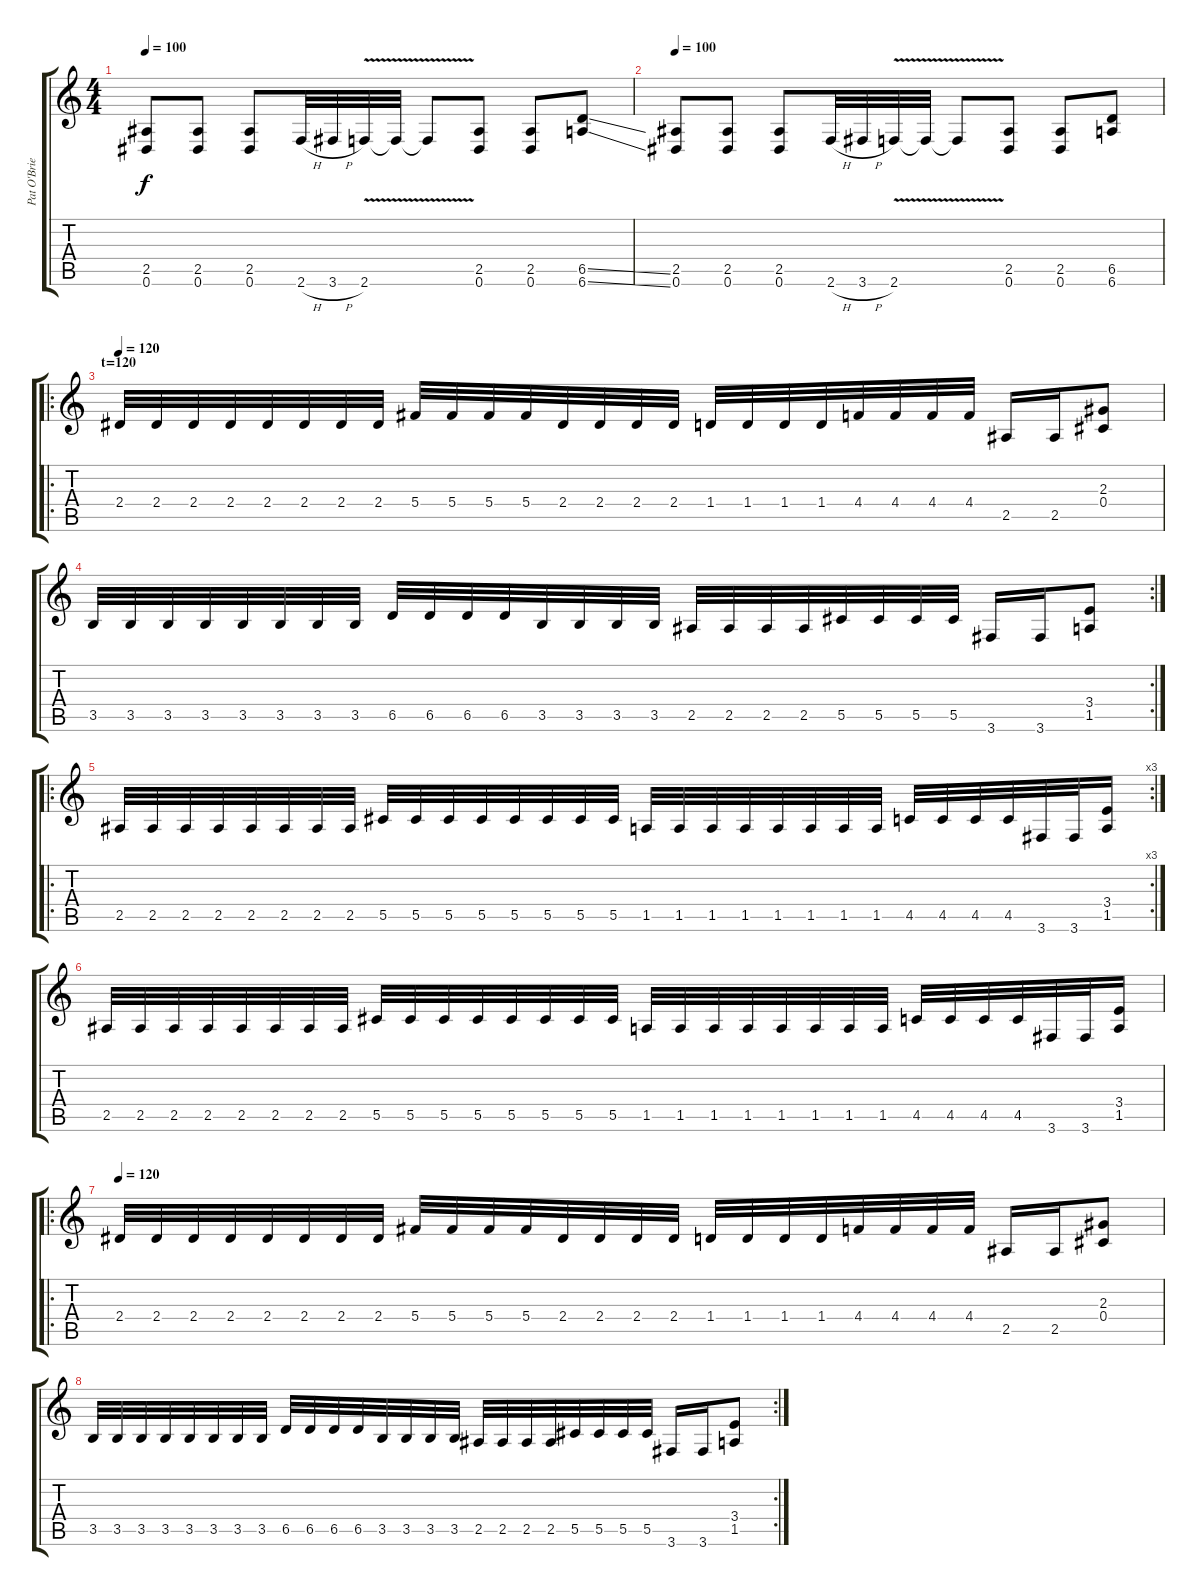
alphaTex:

\track ("Pat O'Brien" "Pat O'Brie") {instrument distortionguitar}
\staff {score tabs}
\tuning (Eb4 Bb3 Gb3 Db3 Ab2 Eb2) {hide}
\ts (4 4)
\tempo 120
\tempo 100
\clef g2
\ks c
(2.5 0.6).8{dy f} (2.5 0.6).8 (2.5 0.6).8 2.6{h}.32 3.6{h}.32 2.6{v}.32 2.6{v t}.32 2.6{t}.8 (2.5 0.6).8 (2.5 0.6).8 (6.5{ss} 6.6{ss}).8 |
\tempo 120
\tempo 100
(2.5 0.6).8 (2.5 0.6).8 (2.5 0.6).8 2.6{h}.32 3.6{h}.32 2.6{v}.32 2.6{v t}.32 2.6{t}.8 (2.5 0.6).8 (2.5 0.6).8 (6.5 6.6).8 |
\ro
\section ("" "t=120")
\tempo 120
2.4.32 2.4.32 2.4.32 2.4.32 2.4.32 2.4.32 2.4.32 2.4.32 5.4.32 5.4.32 5.4.32 5.4.32 2.4.32 2.4.32 2.4.32 2.4.32 1.4.32 1.4.32 1.4.32 1.4.32 4.4.32 4.4.32 4.4.32 4.4.32 2.5.16 2.5.16 (2.3 0.4).8 |
\rc 2
3.5.32 3.5.32 3.5.32 3.5.32 3.5.32 3.5.32 3.5.32 3.5.32 6.5.32 6.5.32 6.5.32 6.5.32 3.5.32 3.5.32 3.5.32 3.5.32 2.5.32 2.5.32 2.5.32 2.5.32 5.5.32 5.5.32 5.5.32 5.5.32 3.6.16 3.6.16 (3.4 1.5).8 |
\ro
\rc 3
2.5.32 2.5.32 2.5.32 2.5.32 2.5.32 2.5.32 2.5.32 2.5.32 5.5.32 5.5.32 5.5.32 5.5.32 5.5.32 5.5.32 5.5.32 5.5.32 1.5.32 1.5.32 1.5.32 1.5.32 1.5.32 1.5.32 1.5.32 1.5.32 4.5.32 4.5.32 4.5.32 4.5.32 3.6.32 3.6.32 (3.4 1.5).16 |
2.5.32 2.5.32 2.5.32 2.5.32 2.5.32 2.5.32 2.5.32 2.5.32 5.5.32 5.5.32 5.5.32 5.5.32 5.5.32 5.5.32 5.5.32 5.5.32 1.5.32 1.5.32 1.5.32 1.5.32 1.5.32 1.5.32 1.5.32 1.5.32 4.5.32 4.5.32 4.5.32 4.5.32 3.6.32 3.6.32 (3.4 1.5).16 |
\ro
\tempo 120
2.4.32 2.4.32 2.4.32 2.4.32 2.4.32 2.4.32 2.4.32 2.4.32 5.4.32 5.4.32 5.4.32 5.4.32 2.4.32 2.4.32 2.4.32 2.4.32 1.4.32 1.4.32 1.4.32 1.4.32 4.4.32 4.4.32 4.4.32 4.4.32 2.5.16 2.5.16 (2.3 0.4).8 |
\rc 2
3.5.32 3.5.32 3.5.32 3.5.32 3.5.32 3.5.32 3.5.32 3.5.32 6.5.32 6.5.32 6.5.32 6.5.32 3.5.32 3.5.32 3.5.32 3.5.32 2.5.32 2.5.32 2.5.32 2.5.32 5.5.32 5.5.32 5.5.32 5.5.32 3.6.16 3.6.16 (3.4 1.5).8
